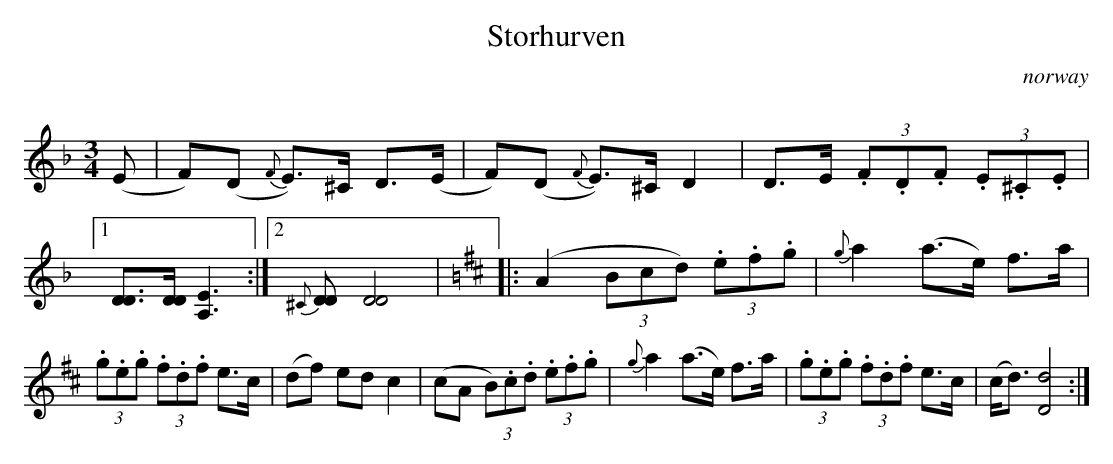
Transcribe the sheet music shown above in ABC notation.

X:1
T:Storhurven
O:norway
Q:140
M:3/4
L:1/8
K:Dm
(E|\
F)(D {F}E>)^C D>(E | F)(D {F}E>)^C D2 |\
D>E (3.F.D.F (3.E.^C.E \
|1[DD]>[DD] [A,3E3] :|2 {^C}[DD] [D4D4]| \
K:D
|:(A2 (3Bcd) (3.e.f.g | {g}a2(a>e) f>a |\
(3.g.e.g (3.f.d.f e>c | (df) ed c2 |\
(cA (3B).c.d (3.e.f.g | {g}a2(a>e) f>a |\
(3.g.e.g (3.f.d.f e>c | (c<d) [D4d4]:|
